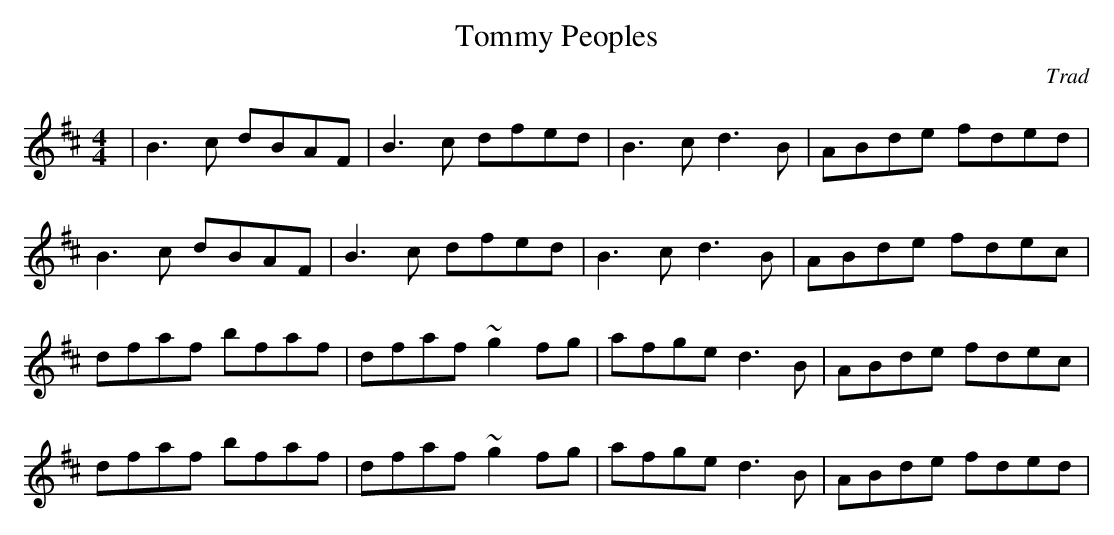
X:1
T:Tommy Peoples
M:4/4
L:1/8
C:Trad
K:D
|B3 c dBAF|B3 c dfed|B3 c d3 B| ABde fded|
B3 c dBAF|B3 c dfed|B3 c d3 B|ABde fdec|
dfaf bfaf|dfaf ~g2 fg| afge d3 B|ABde fdec|
dfaf bfaf|dfaf ~g2 fg| afge d3B|ABde fded|
